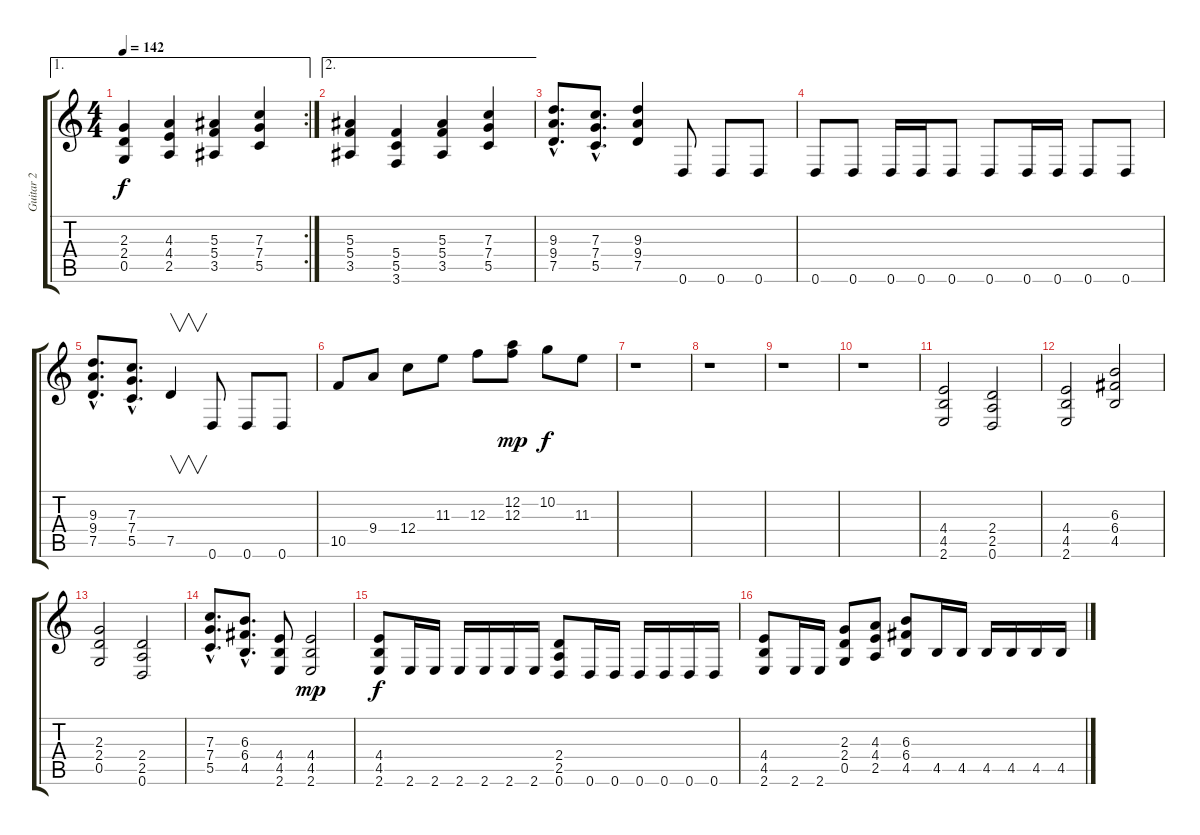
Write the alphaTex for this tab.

\track ("Guitar 2" "Guitar 2") {instrument distortionguitar}
\staff {score tabs}
\tuning (D4 A3 F3 C3 G2 D2) {hide}
\ae 1
\rc 2
\ts (4 4)
\tempo 142
\clef g2
\ks c
(2.3 2.4 0.5).4{dy f} (4.3 4.4 2.5).4 (5.3 5.4 3.5).4 (7.3 7.4 5.5).4 |
\ae 2
(5.3 5.4 3.5).4 (5.4 5.5 3.6).4 (5.3 5.4 3.5).4 (7.3 7.4 5.5).4 |
(9.3{hac} 9.4{hac} 7.5{hac}).8{d} (7.3{hac} 7.4{hac} 5.5{hac}).8{d} (9.3 9.4 7.5).4 0.6.8 0.6.8 0.6.8 |
0.6.8 0.6.8 0.6.16 0.6.16 0.6.8 0.6.8 0.6.16 0.6.16 0.6.8 0.6.8 |
(9.3{hac} 9.4{hac} 7.5{hac}).8{d} (7.3{hac} 7.4{hac} 5.5{hac}).8{d} 7.5.4{v} 0.6.8 0.6.8 0.6.8 |
10.5.8 9.4.8 12.4.8 11.3.8 12.3.8 (12.2 12.3).8{dy mp} 10.2.8{dy f} 11.3.8 |
r.1 |
r.1 |
r.1 |
r.1 |
(4.4 4.5 2.6).2 (2.4 2.5 0.6).2 |
(4.4 4.5 2.6).2 (6.3 6.4 4.5).2 |
(2.3 2.4 0.5).2 (2.4 2.5 0.6).2 |
(7.3{hac} 7.4{hac} 5.5{hac}).8{d} (6.3{hac} 6.4{hac} 4.5{hac}).8{d} (4.4 4.5 2.6).8 (4.4 4.5 2.6).2{dy mp} |
(4.4 4.5 2.6).8{dy f} 2.6.16 2.6.16 2.6.16 2.6.16 2.6.16 2.6.16 (2.4 2.5 0.6).8 0.6.16 0.6.16 0.6.16 0.6.16 0.6.16 0.6.16 |
(4.4 4.5 2.6).8 2.6.16 2.6.16 (2.3 2.4 0.5).8 (4.3 4.4 2.5).8 (6.3 6.4 4.5).8 4.5.16 4.5.16 4.5.16 4.5.16 4.5.16 4.5.16
